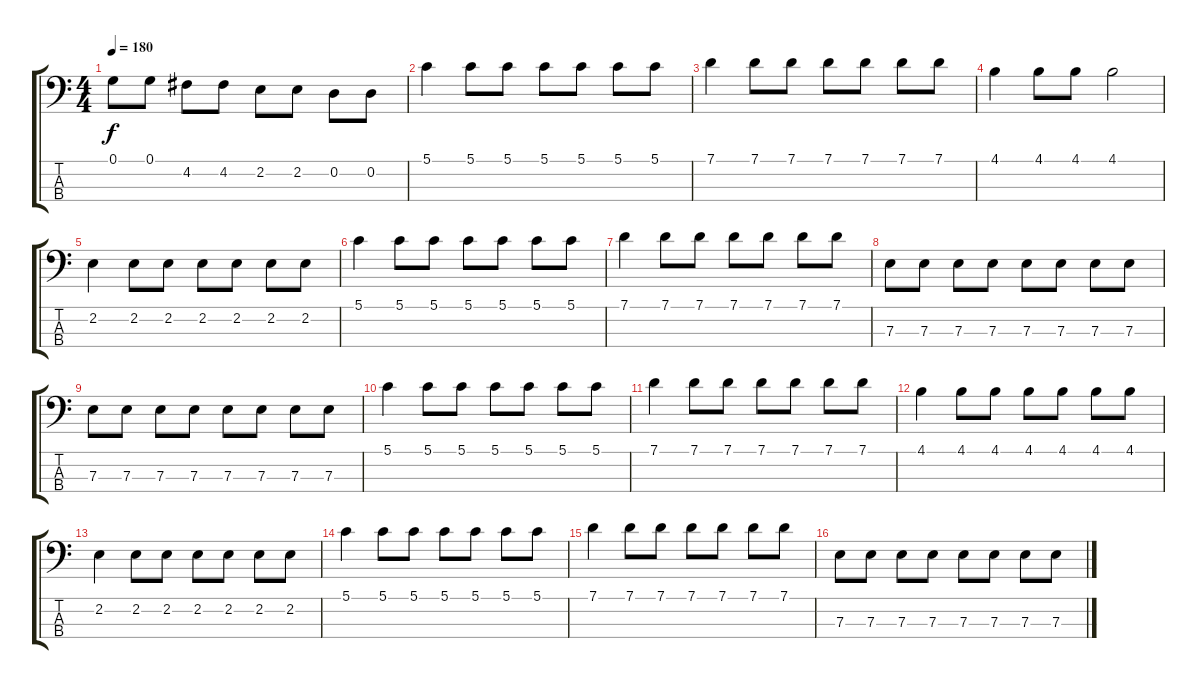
\track "" {instrument electricbassfinger}
\staff {score tabs}
\tuning (G2 D2 A1 E1) {hide}
\ts (4 4)
\tempo 180
\clef f4
\ks c
0.1.8{dy f} 0.1.8 4.2.8 4.2.8 2.2.8 2.2.8 0.2.8 0.2.8 |
5.1.4 5.1.8 5.1.8 5.1.8 5.1.8 5.1.8 5.1.8 |
7.1.4 7.1.8 7.1.8 7.1.8 7.1.8 7.1.8 7.1.8 |
4.1.4 4.1.8 4.1.8 4.1.2 |
2.2.4 2.2.8 2.2.8 2.2.8 2.2.8 2.2.8 2.2.8 |
5.1.4 5.1.8 5.1.8 5.1.8 5.1.8 5.1.8 5.1.8 |
7.1.4 7.1.8 7.1.8 7.1.8 7.1.8 7.1.8 7.1.8 |
7.3.8 7.3.8 7.3.8 7.3.8 7.3.8 7.3.8 7.3.8 7.3.8 |
7.3.8 7.3.8 7.3.8 7.3.8 7.3.8 7.3.8 7.3.8 7.3.8 |
5.1.4 5.1.8 5.1.8 5.1.8 5.1.8 5.1.8 5.1.8 |
7.1.4 7.1.8 7.1.8 7.1.8 7.1.8 7.1.8 7.1.8 |
4.1.4 4.1.8 4.1.8 4.1.8 4.1.8 4.1.8 4.1.8 |
2.2.4 2.2.8 2.2.8 2.2.8 2.2.8 2.2.8 2.2.8 |
5.1.4 5.1.8 5.1.8 5.1.8 5.1.8 5.1.8 5.1.8 |
7.1.4 7.1.8 7.1.8 7.1.8 7.1.8 7.1.8 7.1.8 |
7.3.8 7.3.8 7.3.8 7.3.8 7.3.8 7.3.8 7.3.8 7.3.8
